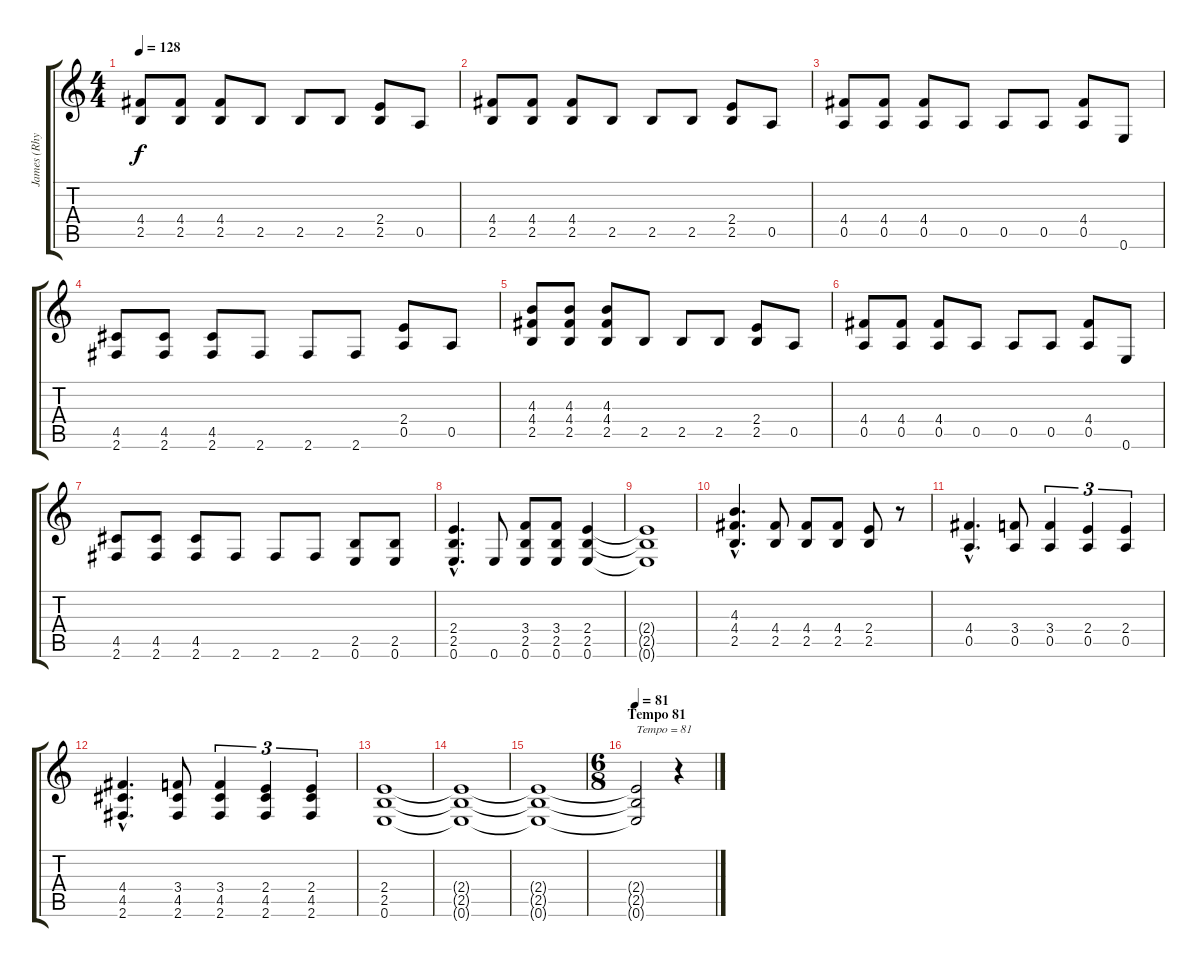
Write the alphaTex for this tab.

\track ("James (Rhythm Guitar)" "James (Rhy") {instrument distortionguitar}
\staff {score tabs}
\tuning (E4 B3 G3 D3 A2 E2) {hide}
\ts (4 4)
\tempo 128
\clef g2
\ks c
(4.4 2.5).8{dy f} (4.4 2.5).8 (4.4 2.5).8 2.5.8 2.5.8 2.5.8 (2.4 2.5).8 0.5.8 |
(4.4 2.5).8 (4.4 2.5).8 (4.4 2.5).8 2.5.8 2.5.8 2.5.8 (2.4 2.5).8 0.5.8 |
(4.4 0.5).8 (4.4 0.5).8 (4.4 0.5).8 0.5.8 0.5.8 0.5.8 (4.4 0.5).8 0.6.8 |
(4.5 2.6).8 (4.5 2.6).8 (4.5 2.6).8 2.6.8 2.6.8 2.6.8 (2.4 0.5).8 0.5.8 |
(4.3 4.4 2.5).8 (4.3 4.4 2.5).8 (4.3 4.4 2.5).8 2.5.8 2.5.8 2.5.8 (2.4 2.5).8 0.5.8 |
(4.4 0.5).8 (4.4 0.5).8 (4.4 0.5).8 0.5.8 0.5.8 0.5.8 (4.4 0.5).8 0.6.8 |
(4.5 2.6).8 (4.5 2.6).8 (4.5 2.6).8 2.6.8 2.6.8 2.6.8 (2.5 0.6).8 (2.5 0.6).8 |
(2.4{hac} 2.5{hac} 0.6{hac}).4{d} 0.6.8 (3.4 2.5 0.6).8 (3.4 2.5 0.6).8 (2.4 2.5 0.6).4 |
(2.4{t} 2.5{t} 0.6{t}).1 |
(4.3{hac} 4.4{hac} 2.5{hac}).4{d} (4.4 2.5).8 (4.4 2.5).8 (4.4 2.5).8 (2.4 2.5).8 r.8 |
(4.4{hac} 0.5{hac}).4{d} (3.4 0.5).8 (3.4 0.5).4{tu (3 2)} (2.4 0.5).4{tu (3 2)} (2.4 0.5).4{tu (3 2)} |
(4.4{hac} 4.5{hac} 2.6{hac}).4{d} (3.4 4.5 2.6).8 (3.4 4.5 2.6).4{tu (3 2)} (2.4 4.5 2.6).4{tu (3 2)} (2.4 4.5 2.6).4{tu (3 2)} |
(2.4 2.5 0.6).1{volume 7} |
(2.4{t} 2.5{t} 0.6{t}).1 |
(2.4{t} 2.5{t} 0.6{t}).1{volume 2} |
\ts (6 8)
\section ("" "Tempo 81")
\tempo 81
(2.4{t} 2.5{t} 0.6{t}).2{txt "Tempo = 81"} r.4
